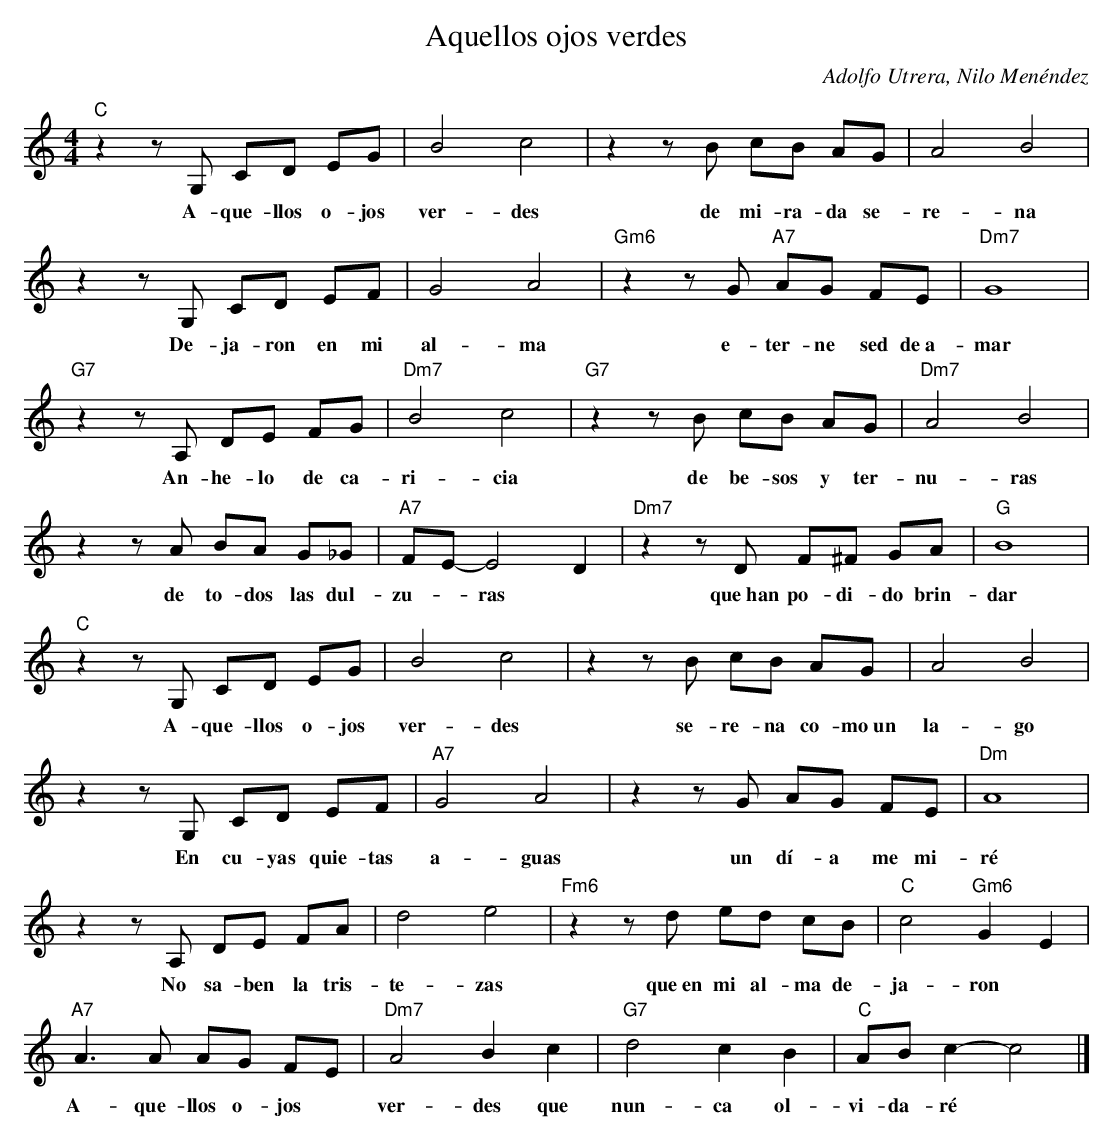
X:1
T:Aquellos ojos verdes
C:Adolfo Utrera, Nilo Menéndez
M:4/4
L:1/8
K:C
"C" z2 zG, CD EG | B4 c4 | z2 zB cB AG | A4 B4 |
w: A-que-llos o-jos | ver- des | de mi-ra-da se- | re-na |
z2 zG, CD EF | G4 A4 | "Gm6" z2 zG "A7" AG FE | "Dm7" G8 |
w: De-ja-ron en mi | al-ma | e-ter-ne sed de~a- | mar |
"G7" z2 zA, DE FG | "Dm7" B4 c4 | "G7" z2 zB cB AG | "Dm7" A4 B4 |
w: An-he-lo de ca- | ri-cia | de be-sos y ter- | nu-ras |
z2 zA BA G_G | "A7" FE- E4 D2 | "Dm7" z2 zD F^F GA | "G" B8 |
w: de to-dos las dul- | zu- * ras | que~han po-di-do brin- | dar |
"C" z2 zG, CD EG | B4 c4 | z2 zB cB AG | A4 B4 |
w: A-que-llos o-jos | ver-des | se-re-na co-mo~un | la-go |
z2 zG, CD EF | "A7" G4 A4 | z2 zG AG FE | "Dm" A8 |
w: En cu-yas quie-tas | a-guas | un dí-a me mi-ré
z2 zA, DE FA | d4 e4 | "Fm6" z2 zd ed cB | "C" c4 "Gm6" G2 E2 |
w: No sa-ben la tris- | te-zas | que~en mi al-ma de- | ja-ron |
"A7" A3 A AG FE | "Dm7" A4 B2 c2 | "G7" d4 c2 B2 |"C" AB c2- c4 |]
w: A-que-llos o-jos | ver-des que | nun-ca ol- | vi-da-ré*
